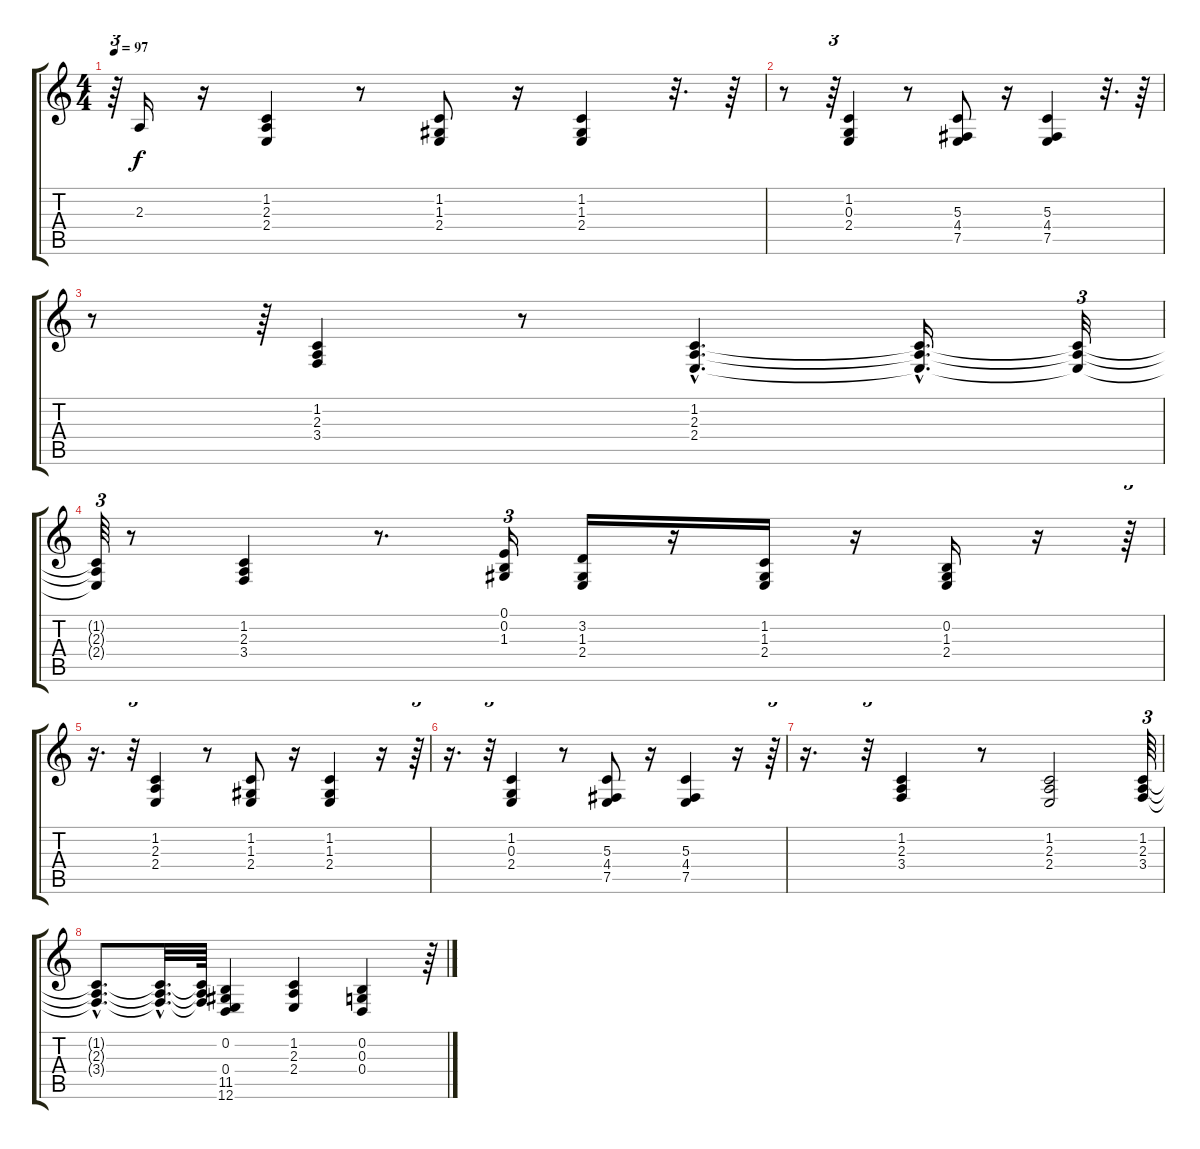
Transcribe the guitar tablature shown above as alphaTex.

\track "" {instrument accordion}
\staff {score tabs}
\tuning (E4 B3 G3 D3 A2 E2) {hide}
\ts (4 4)
\tempo 97
\clef g2
\ks c
r.64{tu (3 2) dy f} 2.3.16 r.16 (1.2 2.3 2.4).4 r.8 (1.2 1.3 2.4).8 r.16 (1.2 1.3 2.4).4 r.32{d} r.64 |
r.8 r.64{tu (3 2)} (1.2 0.3 2.4).4 r.8 (5.3 4.4 7.5).8 r.16 (5.3 4.4 7.5).4 r.32{d} r.64 |
r.8 r.64{tu (3 2)} (1.2 2.3 3.4).4 r.8 (1.2{hac} 2.3{hac} 2.4{hac}).4{d} (1.2{hac t} 2.3{hac t} 2.4{hac t}).16{d} (1.2{t} 2.3{t} 2.4{t}).32{tu (3 2)} |
(1.2{t} 2.3{t} 2.4{t}).64{tu (3 2)} r.8 (1.2 2.3 3.4).4 r.8{d} (0.1 0.2 1.3).16{tu (3 2)} (3.2 1.3 2.4).16 r.16 (1.2 1.3 2.4).16 r.16 (0.2 1.3 2.4).16 r.16 r.64{tu (3 2)} |
r.16{d} r.32{tu (3 2)} (1.2 2.3 2.4).4 r.8 (1.2 1.3 2.4).8 r.16 (1.2 1.3 2.4).4 r.16 r.64{tu (3 2)} |
r.16{d} r.32{tu (3 2)} (1.2 0.3 2.4).4 r.8 (5.3 4.4 7.5).8 r.16 (5.3 4.4 7.5).4 r.16 r.64{tu (3 2)} |
r.16{d} r.32{tu (3 2)} (1.2 2.3 3.4).4 r.8 (1.2 2.3 2.4).2 (1.2 2.3 3.4).64{tu (3 2)} |
(1.2{hac t} 2.3{hac t} 3.4{hac t}).8{d} (1.2{hac t} 2.3{hac t} 3.4{hac t}).32{d} (1.2{t} 2.3{t} 3.4{t}).64 (0.2 0.4 11.5 12.6).4 (1.2 2.3 2.4).4 (0.2 0.3 0.4).4 r.64{tu (3 2)}
